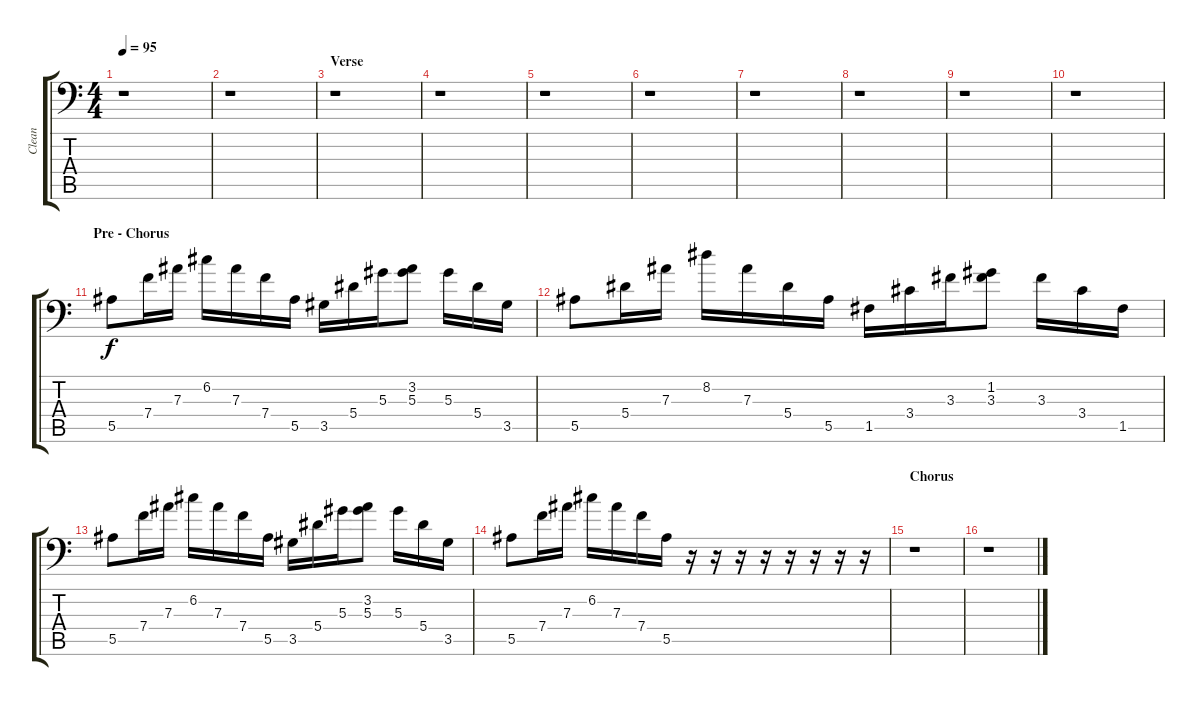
\track ("Clean" "Clean") {instrument electricguitarjazz}
\staff {score tabs}
\tuning (C4 G3 Eb3 Bb2 F2 Bb1) {hide}
\ts (4 4)
\tempo 95
\clef f4
\ks c
r.1{dy f} |
r.1 |
\section ("" "Verse")
r.1 |
r.1 |
r.1 |
r.1 |
r.1 |
r.1 |
r.1 |
r.1 |
\section ("" "Pre - Chorus")
5.5.8 7.4.16 7.3.16 6.2.16 7.3.16 7.4.16 5.5.16 3.5.16 5.4.16 5.3.16 (3.2 5.3).8 5.3.16 5.4.16 3.5.16 |
5.5.8 5.4.16 7.3.16 8.2.16 7.3.16 5.4.16 5.5.16 1.5.16 3.4.16 3.3.16 (1.2 3.3).8 3.3.16 3.4.16 1.5.16 |
5.5.8 7.4.16 7.3.16 6.2.16 7.3.16 7.4.16 5.5.16 3.5.16 5.4.16 5.3.16 (3.2 5.3).8 5.3.16 5.4.16 3.5.16 |
5.5.8 7.4.16 7.3.16 6.2.16 7.3.16 7.4.16 5.5.16 r.16 r.16 r.16 r.16 r.16 r.16 r.16 r.16 |
\section ("" "Chorus")
r.1 |
r.1
